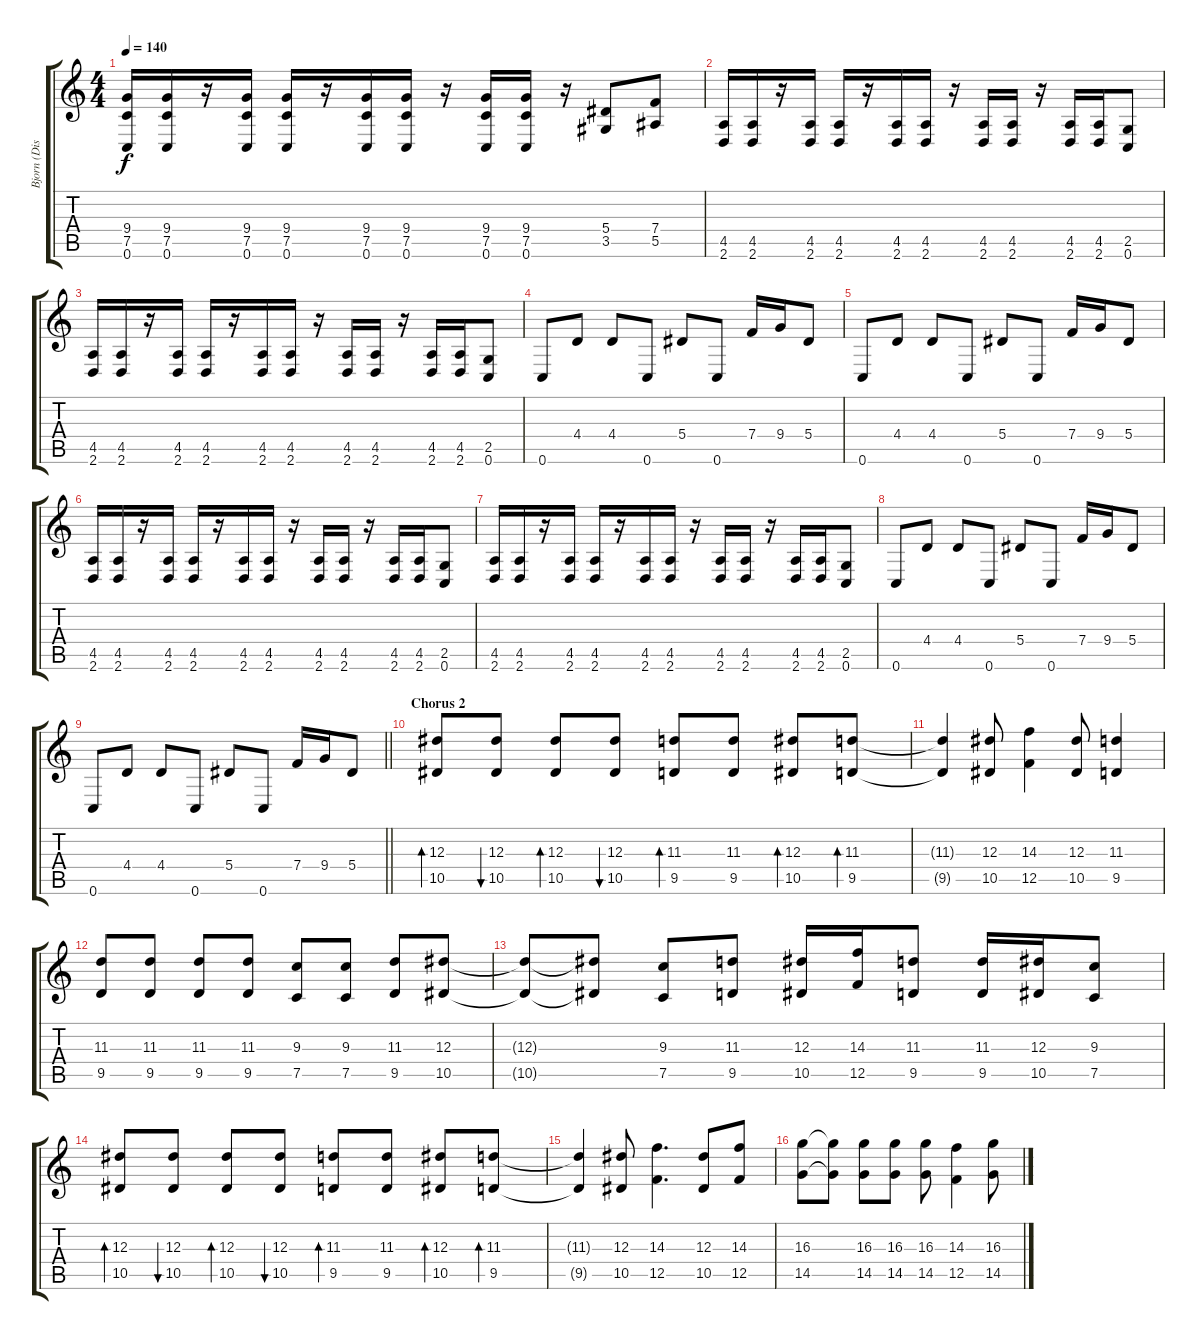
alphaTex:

\track ("Bjorn (Distorted Rhythm Overdub)" "Bjorn (Dis") {instrument acousticguitarsteel}
\staff {score tabs}
\tuning (C4 G3 Eb3 Bb2 F2 C2) {hide}
\ts (4 4)
\tempo 140
\clef g2
\ks c
(9.4 7.5 0.6).16{dy f} (9.4 7.5 0.6).16 r.16 (9.4 7.5 0.6).16 (9.4 7.5 0.6).16 r.16 (9.4 7.5 0.6).16 (9.4 7.5 0.6).16 r.16 (9.4 7.5 0.6).16 (9.4 7.5 0.6).16 r.16 (5.4 3.5).8 (7.4 5.5).8 |
(4.5 2.6).16 (4.5 2.6).16 r.16 (4.5 2.6).16 (4.5 2.6).16 r.16 (4.5 2.6).16 (4.5 2.6).16 r.16 (4.5 2.6).16 (4.5 2.6).16 r.16 (4.5 2.6).16 (4.5 2.6).16 (2.5 0.6).8 |
(4.5 2.6).16 (4.5 2.6).16 r.16 (4.5 2.6).16 (4.5 2.6).16 r.16 (4.5 2.6).16 (4.5 2.6).16 r.16 (4.5 2.6).16 (4.5 2.6).16 r.16 (4.5 2.6).16 (4.5 2.6).16 (2.5 0.6).8 |
0.6.8 4.4.8 4.4.8 0.6.8 5.4.8 0.6.8 7.4.16 9.4.16 5.4.8 |
0.6.8 4.4.8 4.4.8 0.6.8 5.4.8 0.6.8 7.4.16 9.4.16 5.4.8 |
(4.5 2.6).16 (4.5 2.6).16 r.16 (4.5 2.6).16 (4.5 2.6).16 r.16 (4.5 2.6).16 (4.5 2.6).16 r.16 (4.5 2.6).16 (4.5 2.6).16 r.16 (4.5 2.6).16 (4.5 2.6).16 (2.5 0.6).8 |
(4.5 2.6).16 (4.5 2.6).16 r.16 (4.5 2.6).16 (4.5 2.6).16 r.16 (4.5 2.6).16 (4.5 2.6).16 r.16 (4.5 2.6).16 (4.5 2.6).16 r.16 (4.5 2.6).16 (4.5 2.6).16 (2.5 0.6).8 |
0.6.8 4.4.8 4.4.8 0.6.8 5.4.8 0.6.8 7.4.16 9.4.16 5.4.8 |
\barLineRight lightlight
0.6.8 4.4.8 4.4.8 0.6.8 5.4.8 0.6.8 7.4.16 9.4.16 5.4.8 |
\section ("" "Chorus 2")
(12.3 10.5).8{bd 120 volume 14 balance 4 instrument distortionguitar} (12.3 10.5).8{bu 120} (12.3 10.5).8{bd 120} (12.3 10.5).8{bu 120} (11.3 9.5).8{bd 120} (11.3 9.5).8 (12.3 10.5).8{bd 120} (11.3 9.5).8{bd 120} |
(11.3{t} 9.5{t}).4 (12.3 10.5).8 (14.3 12.5).4 (12.3 10.5).8 (11.3 9.5).4 |
(11.3 9.5).8 (11.3 9.5).8 (11.3 9.5).8 (11.3 9.5).8 (9.3 7.5).8 (9.3 7.5).8 (11.3 9.5).8 (12.3 10.5).8 |
(12.3{t} 10.5{t}).8 (12.3{t} 10.5{t}).8 (9.3 7.5).8 (11.3 9.5).8 (12.3 10.5).16 (14.3 12.5).16 (11.3 9.5).8 (11.3 9.5).16 (12.3 10.5).16 (9.3 7.5).8 |
(12.3 10.5).8{bd 120 volume 14 instrument distortionguitar} (12.3 10.5).8{bu 120} (12.3 10.5).8{bd 120} (12.3 10.5).8{bu 120} (11.3 9.5).8{bd 120} (11.3 9.5).8 (12.3 10.5).8{bd 120} (11.3 9.5).8{bd 120} |
(11.3{t} 9.5{t}).4 (12.3 10.5).8 (14.3 12.5).4{d} (12.3 10.5).8 (14.3 12.5).8 |
(16.3 14.5).8 (16.3{t} 14.5{t}).8 (16.3 14.5).8 (16.3 14.5).8 (16.3 14.5).8 (14.3 12.5).4 (16.3 14.5).8
